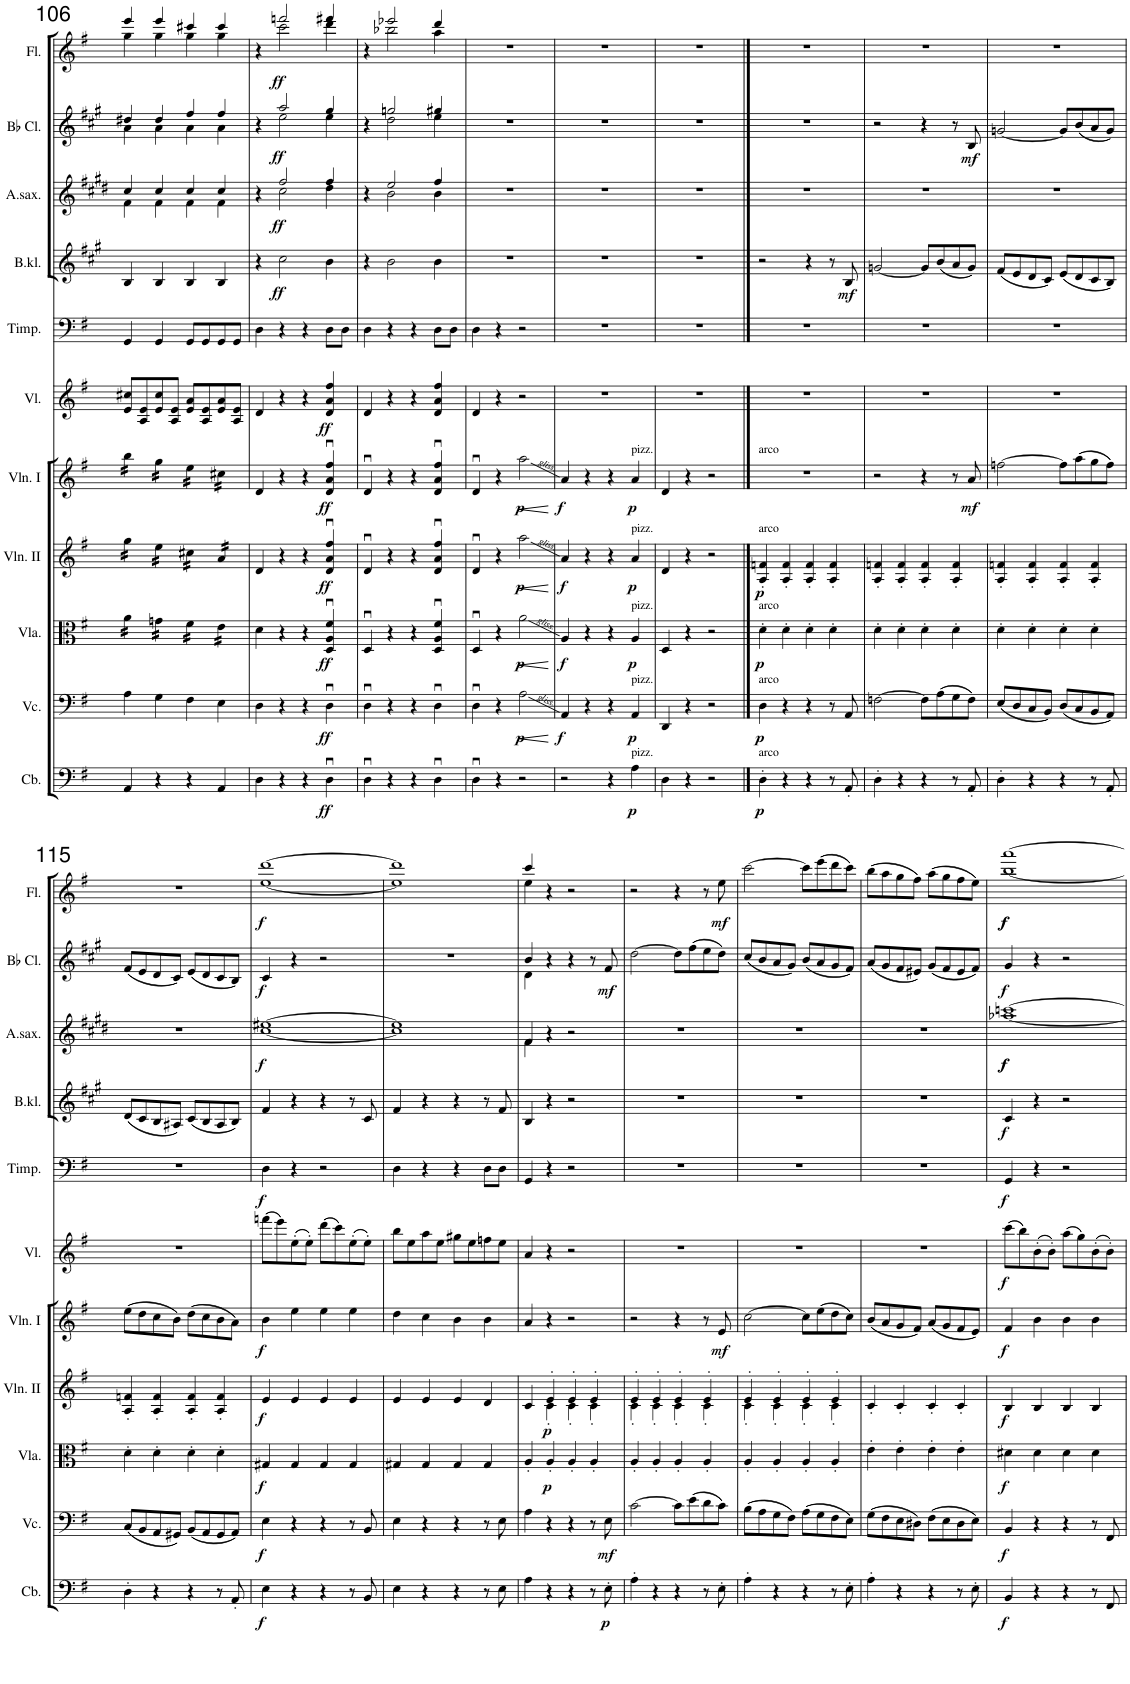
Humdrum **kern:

**kern	**dynam	**kern	**dynam	**kern	**dynam	**kern	**dynam	**kern	**dynam	**kern	**dynam	**kern	**dynam	**kern	**dynam	**kern	**dynam	**kern	**dynam	**kern	**dynam
*part11	*part11	*part10	*part10	*part9	*part9	*part8	*part8	*part7	*part7	*part6	*part6	*part5	*part5	*part4	*part4	*part3	*part3	*part2	*part2	*part1	*part1
*staff11	*staff11	*staff10	*staff10	*staff9	*staff9	*staff8	*staff8	*staff7	*staff7	*staff6	*staff6	*staff5	*staff5	*staff4	*staff4	*staff3	*staff3	*staff2	*staff2	*staff1	*staff1
*I"Contrabasses	*	*I"Violoncellos	*	*I"Violas	*	*I"Violins II	*	*I"Violins I	*	*I"Violine	*	*I"Timpani	*	*I"Bassklarinette	*	*I"Altsaxophon	*	*I"Clarinets in Bb	*	*I"Flutes	*
*I'Cb.	*	*I'Vc.	*	*I'Vla.	*	*I'Vln. II	*	*I'Vln. I	*	*I'Vl.	*	*I'Timp.	*	*I'B.kl.	*	*I'A.sax.	*	*	*	*I'Fl.	*
!!LO:PB:g=z
*clefF4	*	*clefF4	*	*clefC3	*	*clefG2	*	*clefG2	*	*clefG2	*	*clefF4	*	*clefG2	*	*clefG2	*	*clefG2	*	*clefG2	*
*Trd7c12	*	*	*	*	*	*	*	*	*	*	*	*	*	*Trd8c14	*	*Trd5c9	*	*Trd1c2	*	*	*
*k[f#]	*	*k[f#]	*	*k[f#]	*	*k[f#]	*	*k[f#]	*	*k[f#]	*	*k[f#]	*	*k[f#c#g#]	*	*k[f#c#g#d#]	*	*k[f#c#g#]	*	*k[f#]	*
*M4/4	*	*M4/4	*	*M4/4	*	*M4/4	*	*M4/4	*	*M4/4	*	*M4/4	*	*M4/4	*	*M4/4	*	*M4/4	*	*M4/4	*
*met(c)	*	*met(c)	*	*met(c)	*	*met(c)	*	*met(c)	*	*met(c)	*	*met(c)	*	*met(c)	*	*met(c)	*	*met(c)	*	*met(c)	*
=106	=106	=106	=106	=106	=106	=106	=106	=106	=106	=106	=106	=106	=106	=106	=106	=106	=106	=106	=106	=106	=106
*	*	*	*	*	*	*	*	*	*	*	*	*	*	*	*	*^	*	*^	*	*^	*
*	*	*	*	*tremolo	*	*	*	*	*	*	*	*	*	*	*	*	*	*	*	*	*	*	*	*
*	*	*	*	*	*	*tremolo	*	*	*	*	*	*	*	*	*	*	*	*	*	*	*	*	*	*
*	*	*	*	*	*	*	*	*tremolo	*	*	*	*	*	*	*	*	*	*	*	*	*	*	*	*
4AA/	.	4A\	.	16a\LL	.	16gg\LL	.	16bb\LL	.	8e/ 8cc#X/L	.	4GG/	.	4B/	.	4cc#/	4f#\	.	4dd#X/	4a\	.	4eee/	4gg\	.
.	.	.	.	16a\	.	16gg\	.	16bb\	.	.	.	.	.	.	.	.	.	.	.	.	.	.	.	.
.	.	.	.	16a\	.	16gg\	.	16bb\	.	8A/ 8e/	.	.	.	.	.	.	.	.	.	.	.	.	.	.
.	.	.	.	16a\JJ	.	16gg\JJ	.	16bb\JJ	.	.	.	.	.	.	.	.	.	.	.	.	.	.	.	.
4r	.	4G\	.	16gn\LL	.	16ee\LL	.	16gg\LL	.	8e/ 8cc#/	.	4GG/	.	4B/	.	4cc#/	4f#\	.	4dd#/	4a\	.	4eee/	4gg\	.
.	.	.	.	16gn\	.	16ee\	.	16gg\	.	.	.	.	.	.	.	.	.	.	.	.	.	.	.	.
.	.	.	.	16gn\	.	16ee\	.	16gg\	.	8A/ 8e/J	.	.	.	.	.	.	.	.	.	.	.	.	.	.
.	.	.	.	16gn\JJ	.	16ee\JJ	.	16gg\JJ	.	.	.	.	.	.	.	.	.	.	.	.	.	.	.	.
4r	.	4F#\	.	16f#\LL	.	16cc#X\LL	.	16ee\LL	.	8e/ 8a/L	.	8GG/L	.	4B/	.	4cc#/	4f#\	.	4ff#/	4a\	.	4ccc#X/	4gg\	.
.	.	.	.	16f#\	.	16cc#X\	.	16ee\	.	.	.	.	.	.	.	.	.	.	.	.	.	.	.	.
.	.	.	.	16f#\	.	16cc#X\	.	16ee\	.	8A/ 8e/	.	8GG/	.	.	.	.	.	.	.	.	.	.	.	.
.	.	.	.	16f#\JJ	.	16cc#X\JJ	.	16ee\JJ	.	.	.	.	.	.	.	.	.	.	.	.	.	.	.	.
4AA/	.	4E\	.	16e\LL	.	16a/LL	.	16cc#X\LL	.	8e/ 8a/	.	8GG/	.	4B/	.	4cc#/	4f#\	.	4ff#/	4a\	.	4ccc#/	4gg\	.
.	.	.	.	16e\	.	16a/	.	16cc#X\	.	.	.	.	.	.	.	.	.	.	.	.	.	.	.	.
.	.	.	.	16e\	.	16a/	.	16cc#X\	.	8A/ 8e/J	.	8GG/J	.	.	.	.	.	.	.	.	.	.	.	.
.	.	.	.	16e\JJ	.	16a/JJ	.	16cc#X\JJ	.	.	.	.	.	.	.	.	.	.	.	.	.	.	.	.
*	*	*	*	*	*	*	*	*Xtremolo	*	*	*	*	*	*	*	*	*	*	*	*	*	*	*	*
*	*	*	*	*	*	*Xtremolo	*	*	*	*	*	*	*	*	*	*	*	*	*	*	*	*	*	*
*	*	*	*	*Xtremolo	*	*	*	*	*	*	*	*	*	*	*	*	*	*	*	*	*	*	*	*
=107	=107	=107	=107	=107	=107	=107	=107	=107	=107	=107	=107	=107	=107	=107	=107	=107	=107	=107	=107	=107	=107	=107	=107	=107
4D\	.	4D\	.	4d\	.	4d/	.	4d/	.	4d/	.	4D\	.	4r	.	4r	4ryy	.	4r	4ryy	.	4r	4ryy	.
!	!	!	!	!	!	!	!	!	!	!	!	!	!	!	!LO:DY:b	!	!	!LO:DY:b	!	!	!LO:DY:b	!	!	!LO:DY:b
4r	.	4r	.	4r	.	4r	.	4r	.	4r	.	4r	.	2cc#\	ff	2ff#/	2cc#\	ff	2aa/	2ee\	ff	2fffn/	2ccc\	ff
4r	.	4r	.	4r	.	4r	.	4r	.	4r	.	4r	.	.	.	.	.	.	.	.	.	.	.	.
!	!LO:DY:b	!	!LO:DY:b	!	!LO:DY:b	!	!LO:DY:b	!	!LO:DY:b	!	!LO:DY:b	!	!	!	!	!	!	!	!	!	!	!	!	!
4Du\	ff	4Du\	ff	4D/u 4A/u 4f#/u	ff	4d/u 4a/u 4ff#/u	ff	4d/u 4a/u 4ff#/u	ff	4d/ 4a/ 4ff#/	ff	8D\L	.	4b\	.	4ff#/	4dd#\	.	4gg#/	4ee\	.	4fff#X/	4ddd\	.
.	.	.	.	.	.	.	.	.	.	.	.	8D\J	.	.	.	.	.	.	.	.	.	.	.	.
=108	=108	=108	=108	=108	=108	=108	=108	=108	=108	=108	=108	=108	=108	=108	=108	=108	=108	=108	=108	=108	=108	=108	=108	=108
4Du\	.	4Du\	.	4Du/	.	4du/	.	4du/	.	4d/	.	4D\	.	4r	.	4r	4ryy	.	4r	4ryy	.	4r	4ryy	.
4r	.	4r	.	4r	.	4r	.	4r	.	4r	.	4r	.	2b\	.	2ee/	2b\	.	2ggn/	2dd\	.	2eee-X/	2bb-X\	.
4r	.	4r	.	4r	.	4r	.	4r	.	4r	.	4r	.	.	.	.	.	.	.	.	.	.	.	.
4Du\	.	4Du\	.	4D/u 4A/u 4f#/u	.	4d/u 4a/u 4ff#/u	.	4d/u 4a/u 4ff#/u	.	4d/ 4a/ 4ff#/	.	8D\L	.	4b\	.	4ff#/	4b\	.	4gg#X/	4ee\	.	4ddd/	4aa\	.
.	.	.	.	.	.	.	.	.	.	.	.	8D\J	.	.	.	.	.	.	.	.	.	.	.	.
*	*	*	*	*	*	*	*	*	*	*	*	*	*	*	*	*v	*v	*	*	*	*	*v	*v	*
*	*	*	*	*	*	*	*	*	*	*	*	*	*	*	*	*	*	*v	*v	*	*	*
=109	=109	=109	=109	=109	=109	=109	=109	=109	=109	=109	=109	=109	=109	=109	=109	=109	=109	=109	=109	=109	=109
4Du\	.	4Du\	.	4Du/	.	4du/	.	4du/	.	4d/	.	4D\	.	1r	.	1r	.	1r	.	1r	.
4r	.	4r	.	4r	.	4r	.	4r	.	4r	.	4r	.	.	.	.	.	.	.	.	.
!	!	!	!LO:HP:b	!	!LO:HP:b	!	!LO:HP:b	!	!LO:HP:b	!	!	!	!	!	!	!	!	!	!	!	!
!	!	!	!LO:DY:n=1:b	!	!LO:DY:n=1:b	!	!LO:DY:n=1:b	!	!LO:DY:n=1:b	!	!	!	!	!	!	!	!	!	!	!	!
2r	.	2A\	< p	2a\	< p	2aa\	< p	2aa\	< p	2r	.	2r	.	.	.	.	.	.	.	.	.
.	.	.	[	.	[	.	[	.	[	.	.	.	.	.	.	.	.	.	.	.	.
=110	=110	=110	=110	=110	=110	=110	=110	=110	=110	=110	=110	=110	=110	=110	=110	=110	=110	=110	=110	=110	=110
!	!	!	!LO:DY:b	!	!LO:DY:b	!	!LO:DY:b	!	!LO:DY:b	!	!	!	!	!	!	!	!	!	!	!	!
2r	.	4AA/	f	4A/	f	4a/	f	4a/	f	1r	.	1r	.	1r	.	1r	.	1r	.	1r	.
.	.	4r	.	4r	.	4r	.	4r	.	.	.	.	.	.	.	.	.	.	.	.	.
4r	.	4r	.	4r	.	4r	.	4r	.	.	.	.	.	.	.	.	.	.	.	.	.
!	!	!	!	!	!	!	!	!LO:TX:a:t=pizz.	!	!	!	!	!	!	!	!	!	!	!	!	!
!	!	!	!	!	!	!LO:TX:a:t=pizz.	!	!	!	!	!	!	!	!	!	!	!	!	!	!	!
!	!	!	!	!LO:TX:a:t=pizz.	!	!	!	!	!	!	!	!	!	!	!	!	!	!	!	!	!
!	!	!LO:TX:a:t=pizz.	!	!	!	!	!	!	!	!	!	!	!	!	!	!	!	!	!	!	!
!LO:TX:a:t=pizz.	!	!	!	!	!	!	!	!	!	!	!	!	!	!	!	!	!	!	!	!	!
!	!LO:DY:b	!	!LO:DY:b	!	!LO:DY:b	!	!LO:DY:b	!	!LO:DY:b	!	!	!	!	!	!	!	!	!	!	!	!
4A\	p	4AA/	p	4A/	p	4a/	p	4a/	p	.	.	.	.	.	.	.	.	.	.	.	.
=111	=111	=111	=111	=111	=111	=111	=111	=111	=111	=111	=111	=111	=111	=111	=111	=111	=111	=111	=111	=111	=111
4D\	.	4DD/	.	4D/	.	4d/	.	4d/	.	1r	.	1r	.	1r	.	1r	.	1r	.	1r	.
4r	.	4r	.	4r	.	4r	.	4r	.	.	.	.	.	.	.	.	.	.	.	.	.
2r	.	2r	.	2r	.	2r	.	2r	.	.	.	.	.	.	.	.	.	.	.	.	.
==112	==112	==112	==112	==112	==112	==112	==112	==112	==112	==112	==112	==112	==112	==112	==112	==112	==112	==112	==112	==112	==112
!	!	!	!	!	!	!	!	!LO:TX:a:t=arco	!	!	!	!	!	!	!	!	!	!	!	!	!
!	!	!	!	!	!	!LO:TX:a:t=arco	!	!	!	!	!	!	!	!	!	!	!	!	!	!	!
!	!	!	!	!LO:TX:a:t=arco	!	!	!	!	!	!	!	!	!	!	!	!	!	!	!	!	!
!	!	!LO:TX:a:t=arco	!	!	!	!	!	!	!	!	!	!	!	!	!	!	!	!	!	!	!
!LO:TX:a:t=arco	!	!	!	!	!	!	!	!	!	!	!	!	!	!	!	!	!	!	!	!	!
!	!LO:DY:b	!	!LO:DY:b	!	!LO:DY:b	!	!LO:DY:b	!	!	!	!	!	!	!	!	!	!	!	!	!	!
4D'\	p	4D\	p	4d'\	p	4A/' 4fn/'	p	1r	.	1r	.	1r	.	2r	.	1r	.	1r	.	1r	.
4r	.	4r	.	4d'\	.	4A/' 4f/'	.	.	.	.	.	.	.	.	.	.	.	.	.	.	.
4r	.	4r	.	4d'\	.	4A/' 4f/'	.	.	.	.	.	.	.	4r	.	.	.	.	.	.	.
8r	.	8r	.	4d'\	.	4A/' 4f/'	.	.	.	.	.	.	.	8r	.	.	.	.	.	.	.
!	!	!	!	!	!	!	!	!	!	!	!	!	!	!	!LO:DY:b	!	!	!	!	!	!
8AA'/	.	8AA/	.	.	.	.	.	.	.	.	.	.	.	8B/	mf	.	.	.	.	.	.
=113	=113	=113	=113	=113	=113	=113	=113	=113	=113	=113	=113	=113	=113	=113	=113	=113	=113	=113	=113	=113	=113
4D'\	.	[2Fn\	.	4d'\	.	4A/' 4fn/'	.	2r	.	1r	.	1r	.	[2gn/	.	1r	.	2r	.	1r	.
4r	.	.	.	4d'\	.	4A/' 4f/'	.	.	.	.	.	.	.	.	.	.	.	.	.	.	.
4r	.	8F\L]	.	4d'\	.	4A/' 4f/'	.	4r	.	.	.	.	.	8g/L]	.	.	.	4r	.	.	.
.	.	(8A\	.	.	.	.	.	.	.	.	.	.	.	(8b/	.	.	.	.	.	.	.
8r	.	8G\	.	4d'\	.	4A/' 4f/'	.	8r	.	.	.	.	.	8a/	.	.	.	8r	.	.	.
!	!	!	!	!	!	!	!	!	!LO:DY:b	!	!	!	!	!	!	!	!	!	!LO:DY:b	!	!
8AA'/	.	8F\J)	.	.	.	.	.	8a/	mf	.	.	.	.	8g/J)	.	.	.	8B/	mf	.	.
=114	=114	=114	=114	=114	=114	=114	=114	=114	=114	=114	=114	=114	=114	=114	=114	=114	=114	=114	=114	=114	=114
4D'\	.	(8E/L	.	4d'\	.	4A/' 4fn/'	.	[2ffn\	.	1r	.	1r	.	(8f#/L	.	1r	.	[2gn/	.	1r	.
.	.	8D/	.	.	.	.	.	.	.	.	.	.	.	8e/	.	.	.	.	.	.	.
4r	.	8C/	.	4d'\	.	4A/' 4f/'	.	.	.	.	.	.	.	8d/	.	.	.	.	.	.	.
.	.	8BB/J)	.	.	.	.	.	.	.	.	.	.	.	8c#/J)	.	.	.	.	.	.	.
4r	.	(8D/L	.	4d'\	.	4A/' 4f/'	.	8ff\L]	.	.	.	.	.	(8e/L	.	.	.	8g/L]	.	.	.
.	.	8C/	.	.	.	.	.	(8aa\	.	.	.	.	.	8d/	.	.	.	(8b/	.	.	.
8r	.	8BB/	.	4d'\	.	4A/' 4f/'	.	8gg\	.	.	.	.	.	8c#/	.	.	.	8a/	.	.	.
8AA'/	.	8AA/J)	.	.	.	.	.	8ff\J)	.	.	.	.	.	8B/J)	.	.	.	8g/J)	.	.	.
!!LO:LB:g=z
=115	=115	=115	=115	=115	=115	=115	=115	=115	=115	=115	=115	=115	=115	=115	=115	=115	=115	=115	=115	=115	=115
4D'\	.	(8C/L	.	4d'\	.	4A/' 4fn/'	.	(8ee\L	.	1r	.	1r	.	(8d/L	.	1r	.	(8f#/L	.	1r	.
.	.	8BB/	.	.	.	.	.	8dd\	.	.	.	.	.	8c#/	.	.	.	8e/	.	.	.
4r	.	8AA/	.	4d'\	.	4A/' 4f/'	.	8cc\	.	.	.	.	.	8B/	.	.	.	8d/	.	.	.
.	.	8GG#X/J)	.	.	.	.	.	8b\J)	.	.	.	.	.	8A#X/J)	.	.	.	8c#/J)	.	.	.
4r	.	(8BB/L	.	4d'\	.	4A/' 4f/'	.	(8dd\L	.	.	.	.	.	(8c#/L	.	.	.	(8e/L	.	.	.
.	.	8AA/	.	.	.	.	.	8cc\	.	.	.	.	.	8B/	.	.	.	8d/	.	.	.
8r	.	8GG#/	.	4d'\	.	4A/' 4f/'	.	8b\	.	.	.	.	.	8A#/	.	.	.	8c#/	.	.	.
8AA'/	.	8AA/J)	.	.	.	.	.	8a\J)	.	.	.	.	.	8B/J)	.	.	.	8B/J)	.	.	.
=116	=116	=116	=116	=116	=116	=116	=116	=116	=116	=116	=116	=116	=116	=116	=116	=116	=116	=116	=116	=116	=116
*	*	*	*	*	*	*	*	*	*	*	*	*	*	*	*	*^	*	*	*	*^	*
!	!LO:DY:b	!	!LO:DY:b	!	!LO:DY:b	!	!LO:DY:b	!	!LO:DY:b	!	!	!	!LO:DY:b	!	!	!	!	!LO:DY:b	!	!LO:DY:b	!	!	!LO:DY:b
4E\	f	4E\	f	4G#X/	f	4e/	f	4b\	f	(8fffn\L	.	4D\	f	4f#/	.	[1ee#X	[1cc#	f	4c#/	f	[1ddd	[1ee	f
.	.	.	.	.	.	.	.	.	.	8eee\)	.	.	.	.	.	.	.	.	.	.	.	.	.
4r	.	4r	.	4G#/	.	4e/	.	4ee\	.	(8ee'\	.	4r	.	4r	.	.	.	.	4r	.	.	.	.
.	.	.	.	.	.	.	.	.	.	8ee'\J)	.	.	.	.	.	.	.	.	.	.	.	.	.
4r	.	4r	.	4G#/	.	4e/	.	4ee\	.	(8ddd\L	.	2r	.	4r	.	.	.	.	2r	.	.	.	.
.	.	.	.	.	.	.	.	.	.	8ccc\)	.	.	.	.	.	.	.	.	.	.	.	.	.
8r	.	8r	.	4G#/	.	4e/	.	4ee\	.	(8ee'\	.	.	.	8r	.	.	.	.	.	.	.	.	.
8BB/	.	8BB/	.	.	.	.	.	.	.	8ee'\J)	.	.	.	8c#/	.	.	.	.	.	.	.	.	.
=117	=117	=117	=117	=117	=117	=117	=117	=117	=117	=117	=117	=117	=117	=117	=117	=117	=117	=117	=117	=117	=117	=117	=117
4E\	.	4E\	.	4G#X/	.	4e/	.	4dd\	.	8bb\L	.	4D\	.	4f#/	.	1ee#]	1cc#]	.	1r	.	1ddd]	1ee]	.
.	.	.	.	.	.	.	.	.	.	8ee\	.	.	.	.	.	.	.	.	.	.	.	.	.
4r	.	4r	.	4G#/	.	4e/	.	4cc\	.	8aa\	.	4r	.	4r	.	.	.	.	.	.	.	.	.
.	.	.	.	.	.	.	.	.	.	8ee\J	.	.	.	.	.	.	.	.	.	.	.	.	.
4r	.	4r	.	4G#/	.	4e/	.	4b\	.	8gg#X\L	.	4r	.	4r	.	.	.	.	.	.	.	.	.
.	.	.	.	.	.	.	.	.	.	8ee\	.	.	.	.	.	.	.	.	.	.	.	.	.
8r	.	8r	.	4G#/	.	4d/	.	4b\	.	8ffn\	.	8D\L	.	8r	.	.	.	.	.	.	.	.	.
8E\	.	8E\	.	.	.	.	.	.	.	8ee\J	.	8D\J	.	8f#/	.	.	.	.	.	.	.	.	.
=118	=118	=118	=118	=118	=118	=118	=118	=118	=118	=118	=118	=118	=118	=118	=118	=118	=118	=118	=118	=118	=118	=118	=118
*	*	*	*	*	*	*^	*	*	*	*	*	*	*	*	*	*	*	*	*^	*	*	*	*
4A\	.	4A\	.	4A'/	.	4c/	4ryy	.	4a/	.	4a/	.	4GG/	.	4B/	.	4f#/	4f#\	.	4b/	4d\	.	4ccc/	4ee\	.
!	!	!	!	!	!LO:DY:b	!	!	!LO:DY:b	!	!	!	!	!	!	!	!	!	!	!	!	!	!	!	!	!
4r	.	4r	.	4A'/	p	4e'/	4c'\	p	4r	.	4r	.	4r	.	4r	.	4r	4ryy	.	4r	4ryy	.	4r	4ryy	.
4r	.	4r	.	4A'/	.	4e'/	4c'\	.	2r	.	2r	.	2r	.	2r	.	2r	4ryy	.	4r	4ryy	.	2r	4ryy	.
8r	.	8r	.	4A'/	.	4e'/	4c'\	.	.	.	.	.	.	.	.	.	.	4ryy	.	8r	4ryy	.	.	4ryy	.
!	!LO:DY:b	!	!LO:DY:b	!	!	!	!	!	!	!	!	!	!	!	!	!	!	!	!	!	!	!LO:DY:b	!	!	!
8E'\	p	8E\	mf	.	.	.	.	.	.	.	.	.	.	.	.	.	.	.	.	8f#/	.	mf	.	.	.
*	*	*	*	*	*	*	*	*	*	*	*	*	*	*	*	*	*v	*v	*	*	*	*	*v	*v	*
*	*	*	*	*	*	*	*	*	*	*	*	*	*	*	*	*	*	*	*v	*v	*	*	*
=119	=119	=119	=119	=119	=119	=119	=119	=119	=119	=119	=119	=119	=119	=119	=119	=119	=119	=119	=119	=119	=119	=119
4A'\	.	[2c\	.	4A'/	.	4e'/	4c'\	.	2r	.	1r	.	1r	.	1r	.	1r	.	[2dd\	.	2r	.
4r	.	.	.	4A'/	.	4e'/	4c'\	.	.	.	.	.	.	.	.	.	.	.	.	.	.	.
4r	.	8c\L]	.	4A'/	.	4e'/	4c'\	.	4r	.	.	.	.	.	.	.	.	.	8dd\L]	.	4r	.
.	.	(8e\	.	.	.	.	.	.	.	.	.	.	.	.	.	.	.	.	(8ff#\	.	.	.
8r	.	8d\	.	4A'/	.	4e'/	4c'\	.	8r	.	.	.	.	.	.	.	.	.	8ee\	.	8r	.
!	!	!	!	!	!	!	!	!	!	!LO:DY:b	!	!	!	!	!	!	!	!	!	!	!	!LO:DY:b
8E'\	.	8c\J)	.	.	.	.	.	.	8e/	mf	.	.	.	.	.	.	.	.	8dd\J)	.	8ee\	mf
=120	=120	=120	=120	=120	=120	=120	=120	=120	=120	=120	=120	=120	=120	=120	=120	=120	=120	=120	=120	=120	=120	=120
4A'\	.	(8B\L	.	4A'/	.	4e'/	4c'\	.	[2cc\	.	1r	.	1r	.	1r	.	1r	.	(8cc#/L	.	[2ccc\	.
.	.	8A\	.	.	.	.	.	.	.	.	.	.	.	.	.	.	.	.	8b/	.	.	.
4r	.	8G\	.	4A'/	.	4e'/	4c'\	.	.	.	.	.	.	.	.	.	.	.	8a/	.	.	.
.	.	8F#\J)	.	.	.	.	.	.	.	.	.	.	.	.	.	.	.	.	8g#/J)	.	.	.
4r	.	(8A\L	.	4A'/	.	4e'/	4c'\	.	8cc\L]	.	.	.	.	.	.	.	.	.	(8b/L	.	8ccc\L]	.
.	.	8G\	.	.	.	.	.	.	(8ee\	.	.	.	.	.	.	.	.	.	8a/	.	(8eee\	.
8r	.	8F#\	.	4A'/	.	4e'/	4c'\	.	8dd\	.	.	.	.	.	.	.	.	.	8g#/	.	8ddd\	.
8E'\	.	8E\J)	.	.	.	.	.	.	8cc\J)	.	.	.	.	.	.	.	.	.	8f#/J)	.	8ccc\J)	.
*	*	*	*	*	*	*v	*v	*	*	*	*	*	*	*	*	*	*	*	*	*	*	*
=121	=121	=121	=121	=121	=121	=121	=121	=121	=121	=121	=121	=121	=121	=121	=121	=121	=121	=121	=121	=121	=121
4A'\	.	(8G\L	.	4e'\	.	4c'/	.	(8b/L	.	1r	.	1r	.	1r	.	1r	.	(8a/L	.	(8bb\L	.
.	.	8F#\	.	.	.	.	.	8a/	.	.	.	.	.	.	.	.	.	8g#/	.	8aa\	.
4r	.	8E\	.	4e'\	.	4c'/	.	8g/	.	.	.	.	.	.	.	.	.	8f#/	.	8gg\	.
.	.	8D#X\J)	.	.	.	.	.	8f#/J)	.	.	.	.	.	.	.	.	.	8e#X/J)	.	8ff#\J)	.
4r	.	(8F#\L	.	4e'\	.	4c'/	.	(8a/L	.	.	.	.	.	.	.	.	.	(8g#/L	.	(8aa\L	.
.	.	8E\	.	.	.	.	.	8g/	.	.	.	.	.	.	.	.	.	8f#/	.	8gg\	.
8r	.	8D#\	.	4e'\	.	4c'/	.	8f#/	.	.	.	.	.	.	.	.	.	8e#/	.	8ff#\	.
8E'\	.	8E\J)	.	.	.	.	.	8e/J)	.	.	.	.	.	.	.	.	.	8f#/J)	.	8ee\J)	.
=122	=122	=122	=122	=122	=122	=122	=122	=122	=122	=122	=122	=122	=122	=122	=122	=122	=122	=122	=122	=122	=122
*	*	*	*	*	*	*	*	*	*	*	*	*	*	*	*	*^	*	*	*	*^	*
!	!LO:DY:b	!	!LO:DY:b	!	!LO:DY:b	!	!LO:DY:b	!	!LO:DY:b	!	!LO:DY:b	!	!LO:DY:b	!	!LO:DY:b	!	!	!LO:DY:b	!	!	!	!	!
!	!	!	!	!	!	!	!	!	!	!	!	!	!	!	!	!	!	!LO:DY:n=1:b	!	!LO:DY:b	!	!	!LO:DY:b
!	!	!	!	!	!	!	!	!	!	!	!	!	!	!	!	!	!	!	!	!	!	!	!LO:DY:n=1:b
4BB/	f	4BB/	f	4d#X\	f	4B/	f	4f#/	f	(8ccc\L	f	4GG/	f	4c#/	f	[1cccn	[1aa-X	f f	4g#/	f	[1aaa	[1bb	f f
.	.	.	.	.	.	.	.	.	.	8bb\)	.	.	.	.	.	.	.	.	.	.	.	.	.
4r	.	4r	.	4d#\	.	4B/	.	4b\	.	(8b'\	.	4r	.	4r	.	.	.	.	4r	.	.	.	.
.	.	.	.	.	.	.	.	.	.	8b'\J)	.	.	.	.	.	.	.	.	.	.	.	.	.
4r	.	4r	.	4d#\	.	4B/	.	4b\	.	(8aa\L	.	2r	.	2r	.	.	.	.	2r	.	.	.	.
.	.	.	.	.	.	.	.	.	.	8gg\)	.	.	.	.	.	.	.	.	.	.	.	.	.
8r	.	8r	.	4d#\	.	4B/	.	4b\	.	(8b'\	.	.	.	.	.	.	.	.	.	.	.	.	.
8FF#/	.	8FF#/	.	.	.	.	.	.	.	8b'\J)	.	.	.	.	.	.	.	.	.	.	.	.	.
*	*	*	*	*	*	*	*	*	*	*	*	*	*	*	*	*v	*v	*	*	*	*v	*v	*
=	=	=	=	=	=	=	=	=	=	=	=	=	=	=	=	=	=	=	=	=	=
*-	*-	*-	*-	*-	*-	*-	*-	*-	*-	*-	*-	*-	*-	*-	*-	*-	*-	*-	*-	*-	*-
